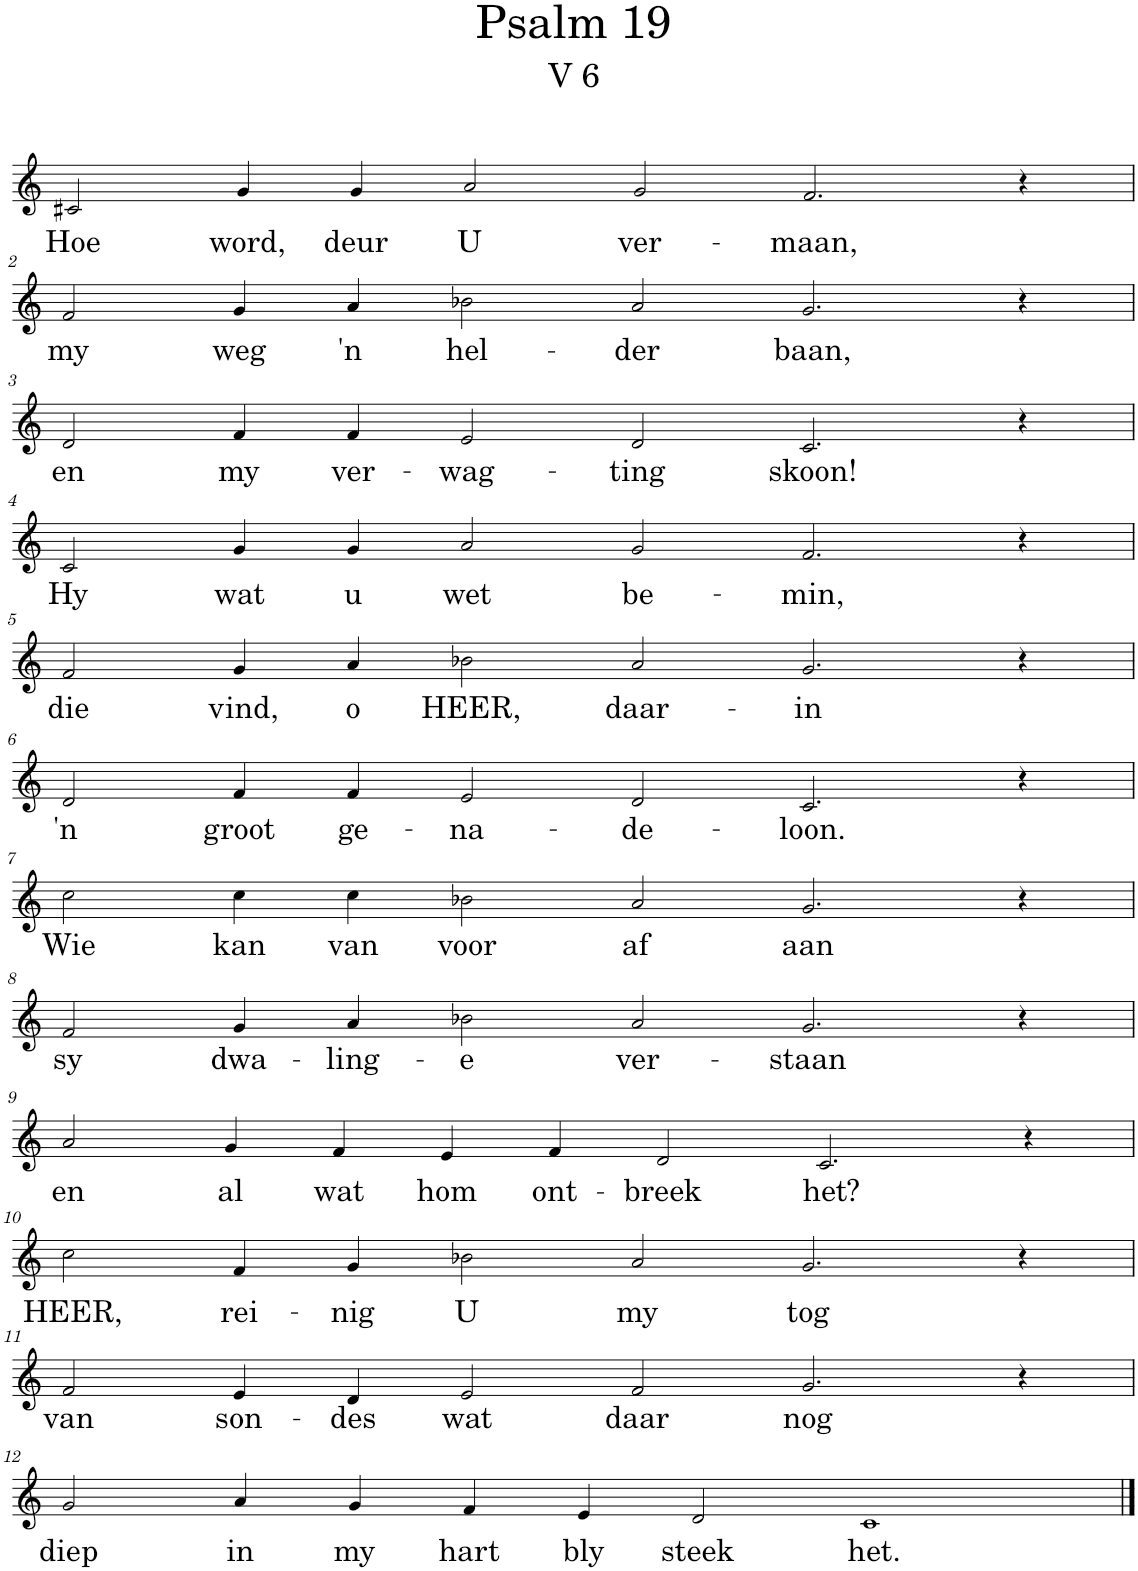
**kern	**text
*part1	*part1
*staff1	*staff1
*I"Pipe Organ	*
*I'Org.	*
*clefG2	*
*k[]	*
*M12/4	*
=1	=1
!	!LO:LY:b
2c#X/	Hoe
!	!LO:LY:b
4g/	word,
!	!LO:LY:b
4g/	deur
!	!LO:LY:b
2a/	U
!	!LO:LY:b
2g/	ver-
!	!LO:LY:b
2.f/	-maan,
4r	.
!!LO:LB:g=z
=2	=2
!	!LO:LY:b
2f/	my
!	!LO:LY:b
4g/	weg
!	!LO:LY:b
4a/	'n
!	!LO:LY:b
2b-X\	hel-
!	!LO:LY:b
2a/	-der
!	!LO:LY:b
2.g/	baan,
4r	.
!!LO:LB:g=z
=3	=3
!	!LO:LY:b
2d/	en
!	!LO:LY:b
4f/	my
!	!LO:LY:b
4f/	ver-
!	!LO:LY:b
2e/	-wag-
!	!LO:LY:b
2d/	-ting
!	!LO:LY:b
2.c/	skoon!
4r	.
!!LO:LB:g=z
=4	=4
!	!LO:LY:b
2c/	Hy
!	!LO:LY:b
4g/	wat
!	!LO:LY:b
4g/	u
!	!LO:LY:b
2a/	wet
!	!LO:LY:b
2g/	be-
!	!LO:LY:b
2.f/	-min,
4r	.
!!LO:LB:g=z
=5	=5
!	!LO:LY:b
2f/	die
!	!LO:LY:b
4g/	vind,
!	!LO:LY:b
4a/	o
!	!LO:LY:b
2b-X\	HEER,
!	!LO:LY:b
2a/	daar-
!	!LO:LY:b
2.g/	-in
4r	.
!!LO:LB:g=z
=6	=6
!	!LO:LY:b
2d/	'n
!	!LO:LY:b
4f/	groot
!	!LO:LY:b
4f/	ge-
!	!LO:LY:b
2e/	-na-
!	!LO:LY:b
2d/	-de-
!	!LO:LY:b
2.c/	-loon.
4r	.
!!LO:LB:g=z
=7	=7
!	!LO:LY:b
2cc\	Wie
!	!LO:LY:b
4cc\	kan
!	!LO:LY:b
4cc\	van
!	!LO:LY:b
2b-X\	voor
!	!LO:LY:b
2a/	af
!	!LO:LY:b
2.g/	aan
4r	.
!!LO:LB:g=z
=8	=8
!	!LO:LY:b
2f/	sy
!	!LO:LY:b
4g/	dwa-
!	!LO:LY:b
4a/	-ling-
!	!LO:LY:b
2b-X\	-e
!	!LO:LY:b
2a/	ver-
!	!LO:LY:b
2.g/	-staan
4r	.
!!LO:LB:g=z
=9	=9
!	!LO:LY:b
2a/	en
!	!LO:LY:b
4g/	al
!	!LO:LY:b
4f/	wat
!	!LO:LY:b
4e/	hom
!	!LO:LY:b
4f/	ont-
!	!LO:LY:b
2d/	-breek
!	!LO:LY:b
2.c/	het?
4r	.
!!LO:LB:g=z
=10	=10
!	!LO:LY:b
2cc\	HEER,
!	!LO:LY:b
4f/	rei-
!	!LO:LY:b
4g/	-nig
!	!LO:LY:b
2b-X\	U
!	!LO:LY:b
2a/	my
!	!LO:LY:b
2.g/	tog
4r	.
!!LO:LB:g=z
=11	=11
!	!LO:LY:b
2f/	van
!	!LO:LY:b
4e/	son-
!	!LO:LY:b
4d/	-des
!	!LO:LY:b
2e/	wat
!	!LO:LY:b
2f/	daar
!	!LO:LY:b
2.g/	nog
4r	.
!!LO:LB:g=z
=12	=12
!	!LO:LY:b
2g/	diep
!	!LO:LY:b
4a/	in
!	!LO:LY:b
4g/	my
!	!LO:LY:b
4f/	hart
!	!LO:LY:b
4e/	bly
!	!LO:LY:b
2d/	steek
!	!LO:LY:b
1c	het.
==	==
*-	*-
